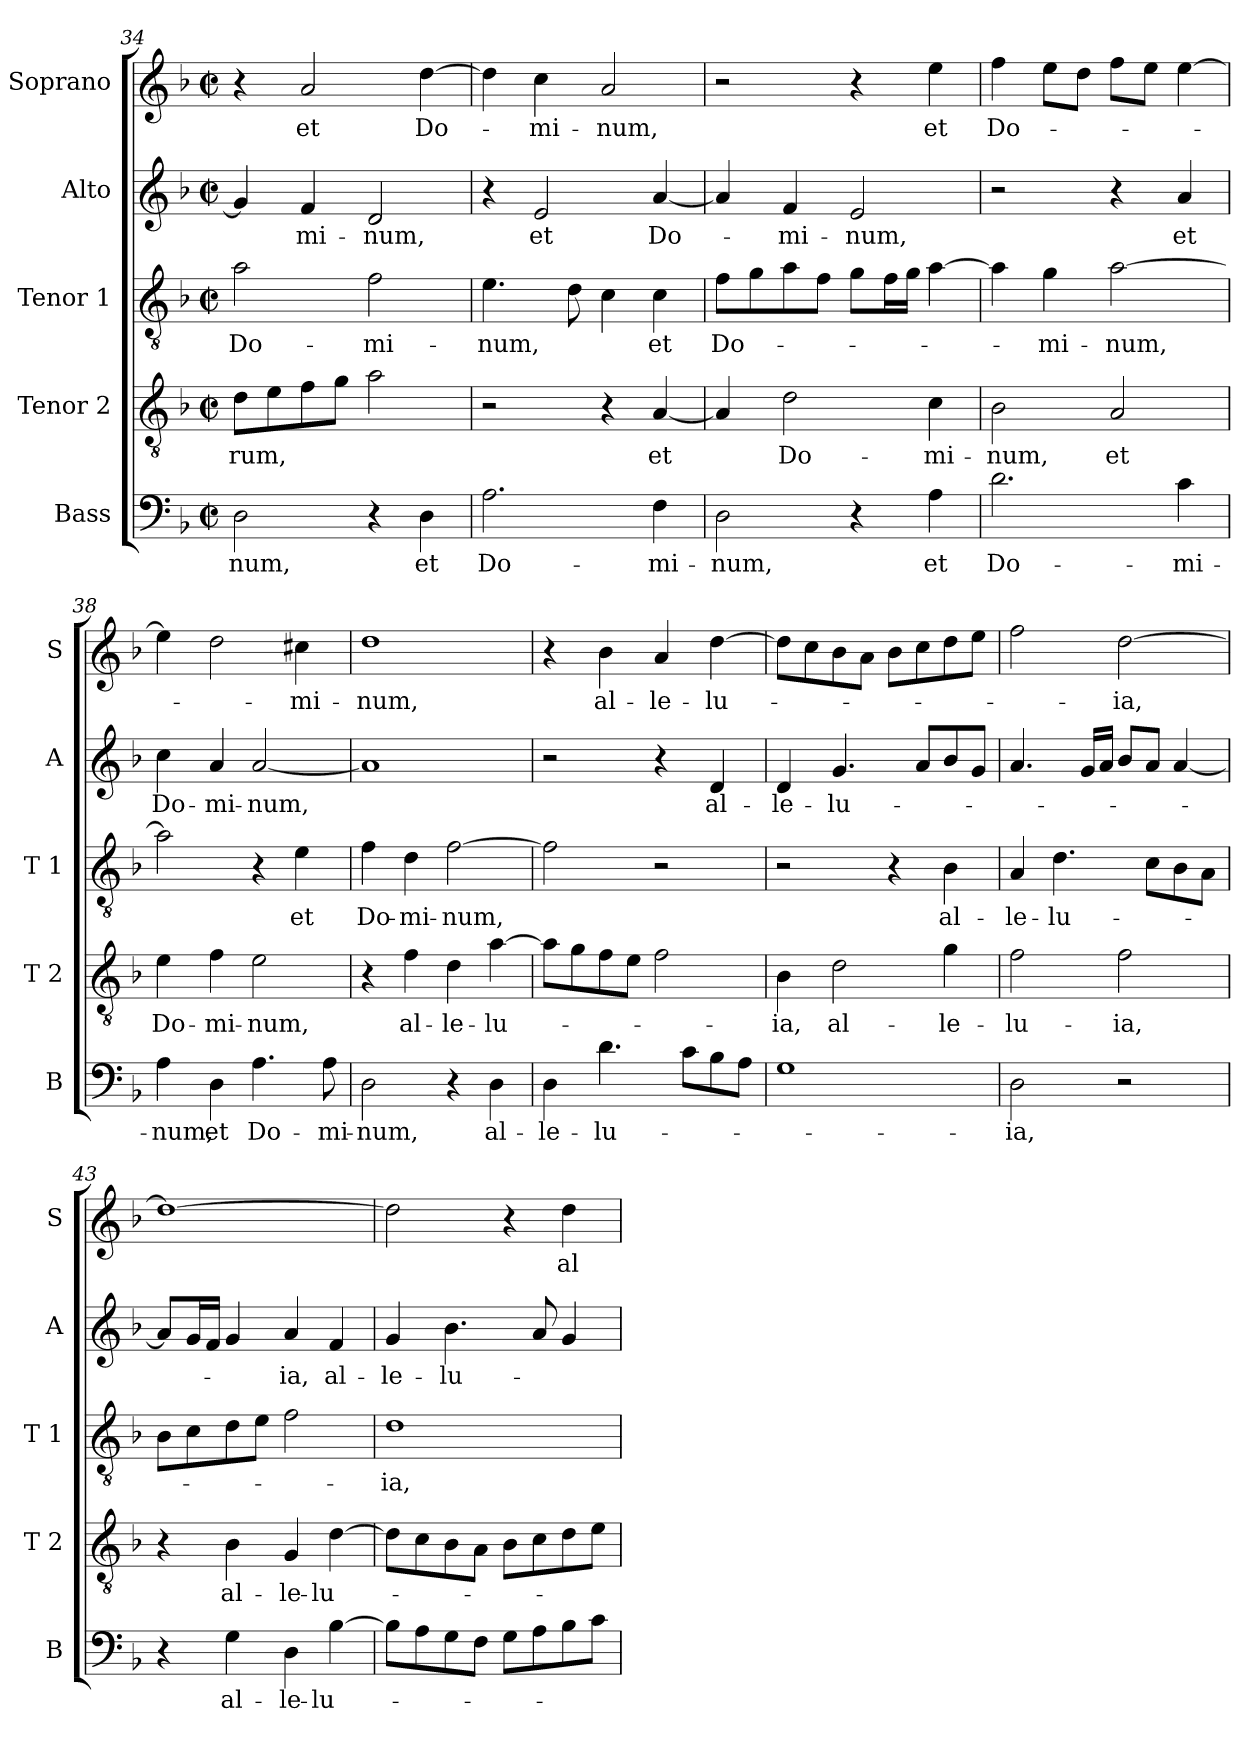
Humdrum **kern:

**kern	**text	**kern	**text	**kern	**text	**kern	**text	**kern	**text
*part5	*part5	*part4	*part4	*part3	*part3	*part2	*part2	*part1	*part1
*staff5	*staff5	*staff4	*staff4	*staff3	*staff3	*staff2	*staff2	*staff1	*staff1
*I"Bass	*	*I"Tenor 2	*	*I"Tenor 1	*	*I"Alto	*	*I"Soprano	*
*I'B	*	*I'T 2	*	*I'T 1	*	*I'A	*	*I'S	*
*clefF4	*	*clefGv2	*	*clefGv2	*	*clefG2	*	*clefG2	*
*k[b-]	*	*k[b-]	*	*k[b-]	*	*k[b-]	*	*k[b-]	*
*d:	*	*d:	*	*d:	*	*d:	*	*d:	*
*M2/2	*	*M2/2	*	*M2/2	*	*M2/2	*	*M2/2	*
*met(c|)	*	*met(c|)	*	*met(c|)	*	*met(c|)	*	*met(c|)	*
=34	=34	=34	=34	=34	=34	=34	=34	=34	=34
2D\	-num,	8d\L	-rum,	2a\	Do-	4g/]	.	4r	.
.	.	8e\	.	.	.	.	.	.	.
.	.	8f\	.	.	.	4f/	-mi-	2a/	et
.	.	8g\J	.	.	.	.	.	.	.
4r	.	2a\	.	2f\	-mi-	2d/	-num,	.	.
4D\	et	.	.	.	.	.	.	[4dd\	Do-
=35	=35	=35	=35	=35	=35	=35	=35	=35	=35
2.A\	Do-	2r	.	4.e\	-num,	4r	.	4dd\]	.
.	.	.	.	.	.	2e/	et	4cc\	-mi-
.	.	.	.	8d\	.	.	.	.	.
.	.	4r	.	4c\	.	.	.	2a/	-num,
4F\	-mi-	[4A/	et	4c\	et	[4a/	Do-	.	.
=36	=36	=36	=36	=36	=36	=36	=36	=36	=36
2D\	-num,	4A/]	.	8f\L	Do-	4a/]	.	2r	.
.	.	.	.	8g\	.	.	.	.	.
.	.	2d\	Do-	8a\	.	4f/	-mi-	.	.
.	.	.	.	8f\J	.	.	.	.	.
4r	.	.	.	8g\L	.	2e/	-num,	4r	.
.	.	.	.	16f\L	.	.	.	.	.
.	.	.	.	16g\JJ	.	.	.	.	.
4A\	et	4c\	-mi-	[4a\	.	.	.	4ee\	et
!!LO:LB:g=z
=37	=37	=37	=37	=37	=37	=37	=37	=37	=37
2.d\	Do-	2B-\	-num,	4a\]	.	2r	.	4ff\	Do-
.	.	.	.	4g\	-mi-	.	.	8ee\L	.
.	.	.	.	.	.	.	.	8dd\J	.
.	.	2A/	et	[2a\	-num,	4r	.	8ff\L	.
.	.	.	.	.	.	.	.	8ee\J	.
4c\	-mi-	.	.	.	.	4a/	et	[4ee\	.
=38	=38	=38	=38	=38	=38	=38	=38	=38	=38
4A\	-num,	4e\	Do-	2a\]	.	4cc\	Do-	4ee\]	.
4D\	et	4f\	-mi-	.	.	4a/	-mi-	2dd\	.
4.A\	Do-	2e\	-num,	4r	.	[2a/	-num,	.	.
.	.	.	.	4e\	et	.	.	4cc#X\	-mi-
8A\	-mi-	.	.	.	.	.	.	.	.
=39	=39	=39	=39	=39	=39	=39	=39	=39	=39
2D\	-num,	4r	.	4f\	Do-	1a]	.	1dd	-num,
.	.	4f\	al-	4d\	-mi-	.	.	.	.
4r	.	4d\	-le-	[2f\	-num,	.	.	.	.
4D\	al-	[4a\	-lu-	.	.	.	.	.	.
=40	=40	=40	=40	=40	=40	=40	=40	=40	=40
4D\	-le-	8a\L]	.	2f\]	.	2r	.	4r	.
.	.	8g\	.	.	.	.	.	.	.
4.d\	-lu-	8f\	.	.	.	.	.	4b-\	al-
.	.	8e\J	.	.	.	.	.	.	.
.	.	2f\	.	2r	.	4r	.	4a/	-le-
8c\L	.	.	.	.	.	.	.	.	.
8B-\	.	.	.	.	.	4d/	al-	[4dd\	-lu-
8A\J	.	.	.	.	.	.	.	.	.
=41	=41	=41	=41	=41	=41	=41	=41	=41	=41
1G	.	4B-\	-ia,	2r	.	4d/	-le-	8dd\L]	.
.	.	.	.	.	.	.	.	8cc\	.
.	.	2d\	al-	.	.	4.g/	-lu-	8b-\	.
.	.	.	.	.	.	.	.	8a\J	.
.	.	.	.	4r	.	.	.	8b-\L	.
.	.	.	.	.	.	8a/L	.	8cc\	.
.	.	4g\	-le-	4B-\	al-	8b-/	.	8dd\	.
.	.	.	.	.	.	8g/J	.	8ee\J	.
!!LO:PB:g=z
=42	=42	=42	=42	=42	=42	=42	=42	=42	=42
2D\	-ia,	2f\	-lu-	4A/	-le-	4.a/	.	2ff\	.
.	.	.	.	4.d\	-lu-	.	.	.	.
.	.	.	.	.	.	16g/LL	.	.	.
.	.	.	.	.	.	16a/JJ	.	.	.
2r	.	2f\	-ia,	.	.	8b-/L	.	[2dd\	-ia,
.	.	.	.	8c\L	.	8a/J	.	.	.
.	.	.	.	8B-\	.	[4a/	.	.	.
.	.	.	.	8A\J	.	.	.	.	.
=43	=43	=43	=43	=43	=43	=43	=43	=43	=43
4r	.	4r	.	8B-\L	.	8a/L]	.	1dd_	.
.	.	.	.	8c\	.	16g/L	.	.	.
.	.	.	.	.	.	16f/JJ	.	.	.
4G\	al-	4B-\	al-	8d\	.	4g/	.	.	.
.	.	.	.	8e\J	.	.	.	.	.
4D\	-le-	4G/	-le-	2f\	.	4a/	-ia,	.	.
[4B-\	-lu-	[4d\	-lu-	.	.	4f/	al-	.	.
=44	=44	=44	=44	=44	=44	=44	=44	=44	=44
8B-\L]	.	8d\L]	.	1d	-ia,	4g/	-le-	2dd\]	.
8A\	.	8c\	.	.	.	.	.	.	.
8G\	.	8B-\	.	.	.	4.b-\	-lu-	.	.
8F\J	.	8A\J	.	.	.	.	.	.	.
8G\L	.	8B-\L	.	.	.	.	.	4r	.
8A\	.	8c\	.	.	.	8a/	.	.	.
8B-\	.	8d\	.	.	.	4g/	.	4dd\	al-
8c\J	.	8e\J	.	.	.	.	.	.	.
=	=	=	=	=	=	=	=	=	=
*-	*-	*-	*-	*-	*-	*-	*-	*-	*-
